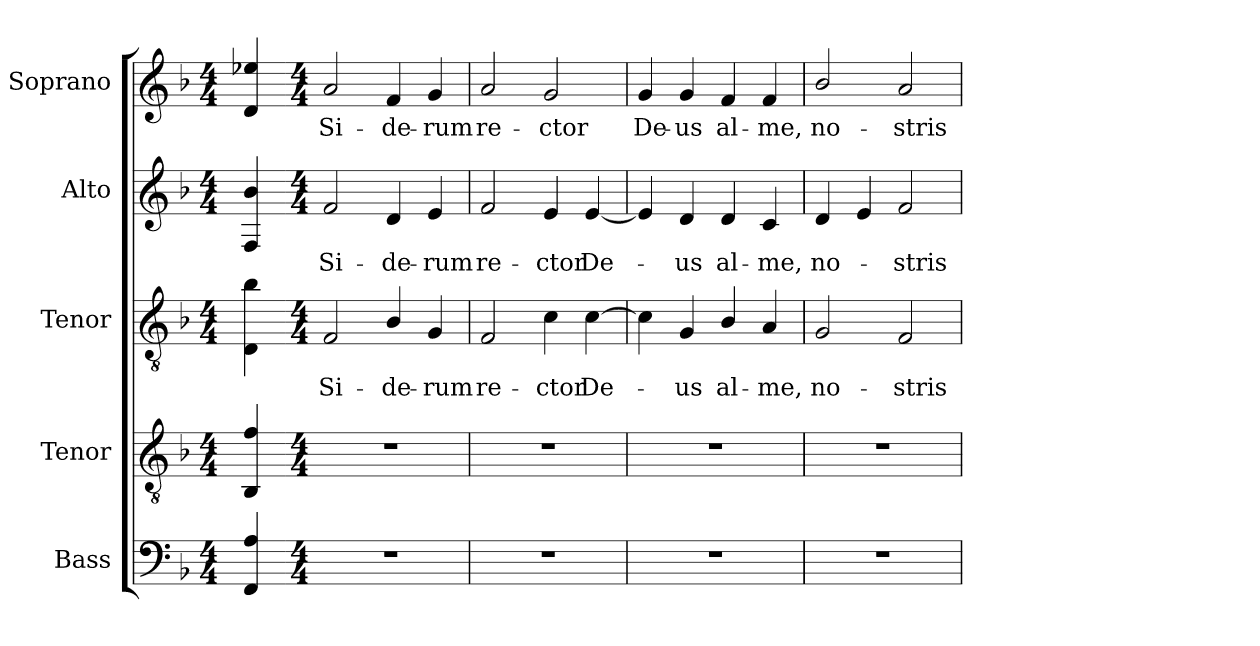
**kern	**kern	**kern	**text	**kern	**text	**kern	**text
*part5	*part4	*part3	*part3	*part2	*part2	*part1	*part1
*staff5	*staff4	*staff3	*staff3	*staff2	*staff2	*staff1	*staff1
*I"Bass	*I"Tenor	*I"Tenor	*	*I"Alto	*	*I"Soprano	*
*I'B.	*I'T.	*I'T.	*	*I'A.	*	*I'S.	*
!!LO:PB:g=z
*clefF4	*clefGv2	*clefGv2	*	*clefG2	*	*clefG2	*
*	*ITrd7c12	*ITrd7c12	*	*	*	*	*
*k[b-]	*k[b-]	*k[b-]	*	*k[b-]	*	*k[b-]	*
*F:	*F:	*F:	*	*F:	*	*F:	*
*M4/4	*M4/4	*M4/4	*	*M4/4	*	*M4/4	*
=	=	=	=	=	=	=	=
4FFi/ 4Ai	4BBB-i/ 4Fi	4DDi\ 4B-i	.	4Fi/ 4b-i	.	4di/ 4ee-Xi	.
=1-	=1-	=1-	=1-	=1-	=1-	=1-	=1-
*M4/4	*M4/4	*M4/4	*	*M4/4	*	*M4/4	*
!	!	!	!LO:LY:b:color=#000000	!	!	!	!
!	!	!	!	!	!LO:LY:b:color=#000000	!	!
!	!	!	!	!	!	!	!LO:LY:b:color=#000000
1r	1r	2FFi/	Si-	2fi/	Si-	2ai/	Si-
!	!	!	!LO:LY:b:color=#000000	!	!	!	!
!	!	!	!	!	!LO:LY:b:color=#000000	!	!
!	!	!	!	!	!	!	!LO:LY:b:color=#000000
.	.	4BB-i/	-de-	4di/	-de-	4fi/	-de-
!	!	!	!LO:LY:b:color=#000000	!	!	!	!
!	!	!	!	!	!LO:LY:b:color=#000000	!	!
!	!	!	!	!	!	!	!LO:LY:b:color=#000000
.	.	4GGi/	-rum	4ei/	-rum	4gi/	-rum
=2	=2	=2	=2	=2	=2	=2	=2
!	!	!	!LO:LY:b:color=#000000	!	!	!	!
!	!	!	!	!	!LO:LY:b:color=#000000	!	!
!	!	!	!	!	!	!	!LO:LY:b:color=#000000
1r	1r	2FFi/	re-	2fi/	re-	2ai/	re-
!	!	!	!LO:LY:b:color=#000000	!	!	!	!
!	!	!	!	!	!LO:LY:b:color=#000000	!	!
!	!	!	!	!	!	!	!LO:LY:b:color=#000000
.	.	4Ci\	-ctor	4ei/	-ctor	2gi/	-ctor
!	!	!	!LO:LY:b:color=#000000	!	!	!	!
!	!	!	!	!	!LO:LY:b:color=#000000	!	!
.	.	[4Ci\	De-	[4ei/	De-	.	.
=3	=3	=3	=3	=3	=3	=3	=3
!	!	!	!	!	!	!	!LO:LY:b:color=#000000
1r	1r	4Ci\]	.	4ei/]	.	4gi/	De-
!	!	!	!LO:LY:b:color=#000000	!	!	!	!
!	!	!	!	!	!LO:LY:b:color=#000000	!	!
!	!	!	!	!	!	!	!LO:LY:b:color=#000000
.	.	4GGi/	-us	4di/	-us	4gi/	-us
!	!	!	!LO:LY:b:color=#000000	!	!	!	!
!	!	!	!	!	!LO:LY:b:color=#000000	!	!
!	!	!	!	!	!	!	!LO:LY:b:color=#000000
.	.	4BB-i/	al-	4di/	al-	4fi/	al-
!	!	!	!LO:LY:b:color=#000000	!	!	!	!
!	!	!	!	!	!LO:LY:b:color=#000000	!	!
!	!	!	!	!	!	!	!LO:LY:b:color=#000000
.	.	4AAi/	-me,	4ci/	-me,	4fi/	-me,
=4	=4	=4	=4	=4	=4	=4	=4
!	!	!	!LO:LY:b:color=#000000	!	!	!	!
!	!	!	!	!	!LO:LY:b:color=#000000	!	!
!	!	!	!	!	!	!	!LO:LY:b:color=#000000
1r	1r	2GGi/	no-	4di/	no-	2b-i/	no-
.	.	.	.	4ei/	.	.	.
!	!	!	!LO:LY:b:color=#000000	!	!	!	!
!	!	!	!	!	!LO:LY:b:color=#000000	!	!
!	!	!	!	!	!	!	!LO:LY:b:color=#000000
.	.	2FFi/	-stris	2fi/	-stris	2ai/	-stris
=	=	=	=	=	=	=	=
*-	*-	*-	*-	*-	*-	*-	*-
